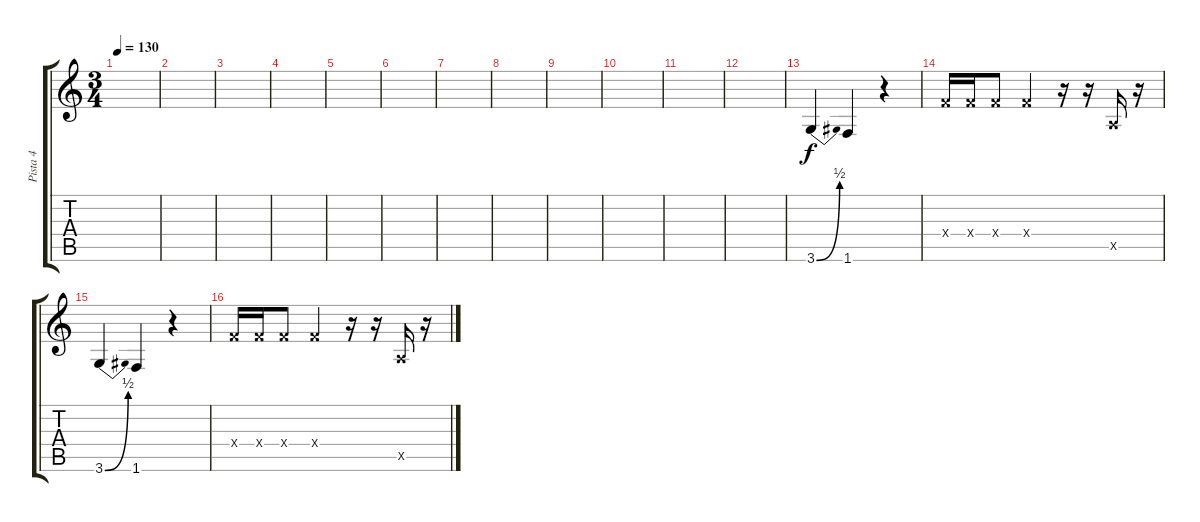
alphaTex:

\track ("Pista 4" "Pista 4") {instrument distortionguitar}
\staff {score tabs}
\tuning (E4 B3 G3 D3 A2 E2) {hide}
\ts (3 4)
\tempo 130
\clef g2
\ks c
|
|
|
|
|
|
|
|
|
|
|
|
3.6{be (bend 0 0 60 2)}.4 1.6.4 r.4 |
3.4{x}.16 3.4{x}.16 3.4{x}.8 3.4{x}.4 r.16 r.16 0.5{x}.16 r.16 |
3.6{be (bend 0 0 60 2)}.4 1.6.4 r.4 |
3.4{x}.16 3.4{x}.16 3.4{x}.8 3.4{x}.4 r.16 r.16 0.5{x}.16 r.16
